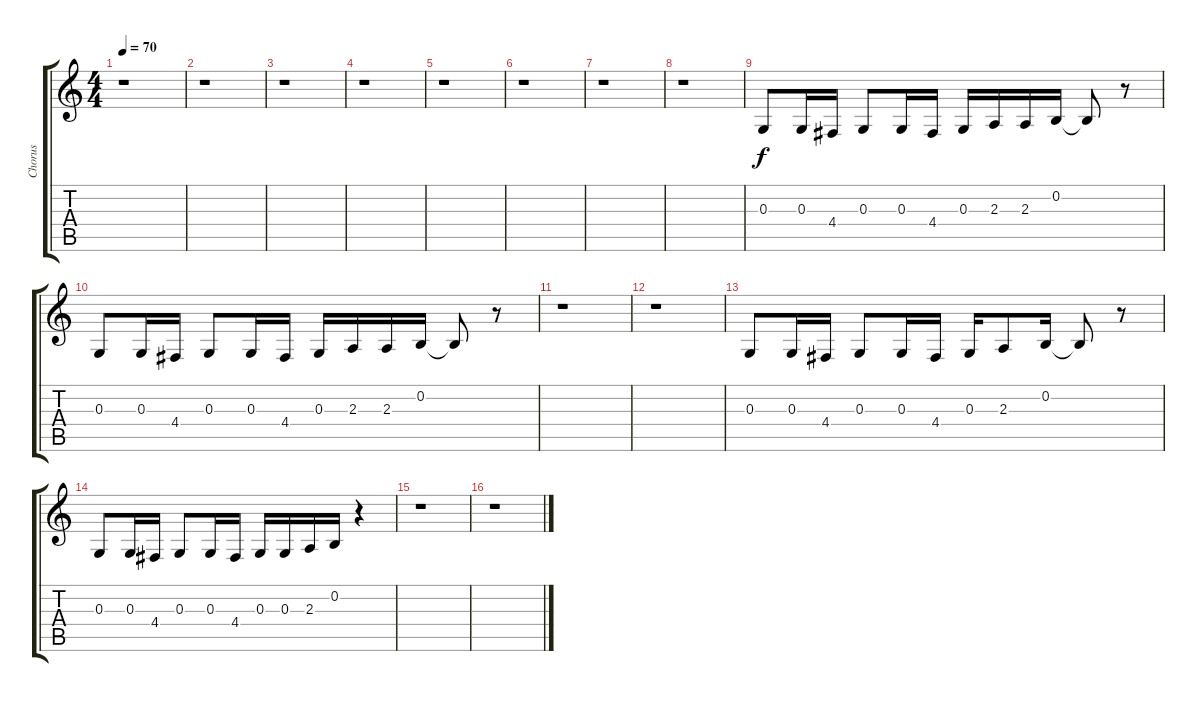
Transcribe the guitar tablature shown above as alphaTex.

\track ("Chorus" "Chorus") {instrument pad7halo}
\staff {score tabs}
\tuning (E4 B3 G3 D3 A2 E2) {hide}
\ts (4 4)
\tempo 70
\clef g2
\ks c
r.1{dy f} |
r.1 |
r.1 |
r.1 |
r.1 |
r.1 |
r.1 |
r.1 |
0.3.8 0.3.16 4.4.16 0.3.8 0.3.16 4.4.16 0.3.16 2.3.16 2.3.16 0.2.16 0.2{t}.8 r.8 |
0.3.8 0.3.16 4.4.16 0.3.8 0.3.16 4.4.16 0.3.16 2.3.16 2.3.16 0.2.16 0.2{t}.8 r.8 |
r.1 |
r.1 |
0.3.8 0.3.16 4.4.16 0.3.8 0.3.16 4.4.16 0.3.16 2.3.8 0.2.16 0.2{t}.8 r.8 |
0.3.8 0.3.16 4.4.16 0.3.8 0.3.16 4.4.16 0.3.16 0.3.16 2.3.16 0.2.16 r.4 |
r.1 |
r.1
